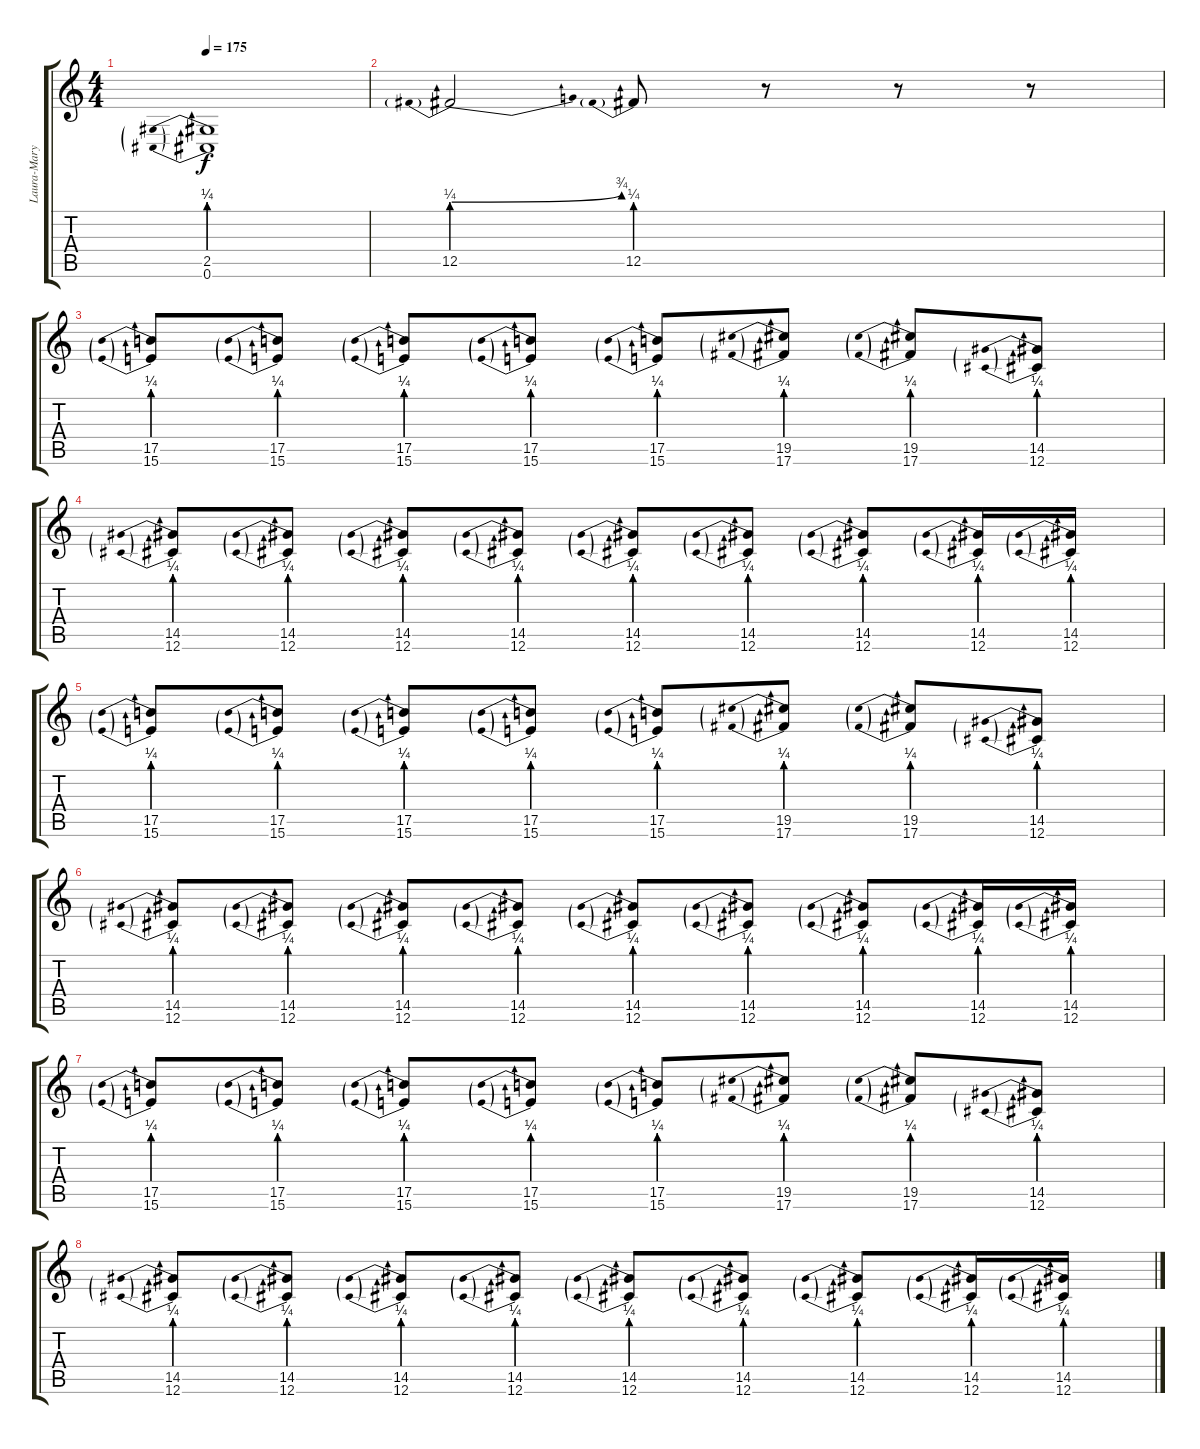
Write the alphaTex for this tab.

\track ("Laura-Mary Carter" "Laura-Mary") {instrument overdrivenguitar}
\staff {score tabs}
\tuning (Db4 Ab3 E3 B2 Gb2 Db2) {hide}
\ts (4 4)
\tempo 175
\clef g2
\ks c
(2.5{be (prebend 0 1 60 1)} 0.6{be (prebend 0 1 60 1)}).1{dy f} |
12.5{be (prebendbend 0 1 60 3)}.2 12.5{be (prebend 0 1 60 1)}.8 r.8 r.8 r.8 |
(17.5{be (prebend 0 1 60 1)} 15.6{be (prebend 0 1 60 1)}).8 (17.5{be (prebend 0 1 60 1)} 15.6{be (prebend 0 1 60 1)}).8 (17.5{be (prebend 0 1 60 1)} 15.6{be (prebend 0 1 60 1)}).8 (17.5{be (prebend 0 1 60 1)} 15.6{be (prebend 0 1 60 1)}).8 (17.5{be (prebend 0 1 60 1)} 15.6{be (prebend 0 1 60 1)}).8 (19.5{be (prebend 0 1 60 1)} 17.6{be (prebend 0 1 60 1)}).8 (19.5{be (prebend 0 1 60 1)} 17.6{be (prebend 0 1 60 1)}).8 (14.5{be (prebend 0 1 60 1)} 12.6{be (prebend 0 1 60 1)}).8 |
(14.5{be (prebend 0 1 60 1)} 12.6{be (prebend 0 1 60 1)}).8 (14.5{be (prebend 0 1 60 1)} 12.6{be (prebend 0 1 60 1)}).8 (14.5{be (prebend 0 1 60 1)} 12.6{be (prebend 0 1 60 1)}).8 (14.5{be (prebend 0 1 60 1)} 12.6{be (prebend 0 1 60 1)}).8 (14.5{be (prebend 0 1 60 1)} 12.6{be (prebend 0 1 60 1)}).8 (14.5{be (prebend 0 1 60 1)} 12.6{be (prebend 0 1 60 1)}).8 (14.5{be (prebend 0 1 60 1)} 12.6{be (prebend 0 1 60 1)}).8 (14.5{be (prebend 0 1 60 1)} 12.6{be (prebend 0 1 60 1)}).16 (14.5{be (prebend 0 1 60 1)} 12.6{be (prebend 0 1 60 1)}).16 |
(17.5{be (prebend 0 1 60 1)} 15.6{be (prebend 0 1 60 1)}).8 (17.5{be (prebend 0 1 60 1)} 15.6{be (prebend 0 1 60 1)}).8 (17.5{be (prebend 0 1 60 1)} 15.6{be (prebend 0 1 60 1)}).8 (17.5{be (prebend 0 1 60 1)} 15.6{be (prebend 0 1 60 1)}).8 (17.5{be (prebend 0 1 60 1)} 15.6{be (prebend 0 1 60 1)}).8 (19.5{be (prebend 0 1 60 1)} 17.6{be (prebend 0 1 60 1)}).8 (19.5{be (prebend 0 1 60 1)} 17.6{be (prebend 0 1 60 1)}).8 (14.5{be (prebend 0 1 60 1)} 12.6{be (prebend 0 1 60 1)}).8 |
(14.5{be (prebend 0 1 60 1)} 12.6{be (prebend 0 1 60 1)}).8 (14.5{be (prebend 0 1 60 1)} 12.6{be (prebend 0 1 60 1)}).8 (14.5{be (prebend 0 1 60 1)} 12.6{be (prebend 0 1 60 1)}).8 (14.5{be (prebend 0 1 60 1)} 12.6{be (prebend 0 1 60 1)}).8 (14.5{be (prebend 0 1 60 1)} 12.6{be (prebend 0 1 60 1)}).8 (14.5{be (prebend 0 1 60 1)} 12.6{be (prebend 0 1 60 1)}).8 (14.5{be (prebend 0 1 60 1)} 12.6{be (prebend 0 1 60 1)}).8 (14.5{be (prebend 0 1 60 1)} 12.6{be (prebend 0 1 60 1)}).16 (14.5{be (prebend 0 1 60 1)} 12.6{be (prebend 0 1 60 1)}).16 |
(17.5{be (prebend 0 1 60 1)} 15.6{be (prebend 0 1 60 1)}).8 (17.5{be (prebend 0 1 60 1)} 15.6{be (prebend 0 1 60 1)}).8 (17.5{be (prebend 0 1 60 1)} 15.6{be (prebend 0 1 60 1)}).8 (17.5{be (prebend 0 1 60 1)} 15.6{be (prebend 0 1 60 1)}).8 (17.5{be (prebend 0 1 60 1)} 15.6{be (prebend 0 1 60 1)}).8 (19.5{be (prebend 0 1 60 1)} 17.6{be (prebend 0 1 60 1)}).8 (19.5{be (prebend 0 1 60 1)} 17.6{be (prebend 0 1 60 1)}).8 (14.5{be (prebend 0 1 60 1)} 12.6{be (prebend 0 1 60 1)}).8 |
(14.5{be (prebend 0 1 60 1)} 12.6{be (prebend 0 1 60 1)}).8 (14.5{be (prebend 0 1 60 1)} 12.6{be (prebend 0 1 60 1)}).8 (14.5{be (prebend 0 1 60 1)} 12.6{be (prebend 0 1 60 1)}).8 (14.5{be (prebend 0 1 60 1)} 12.6{be (prebend 0 1 60 1)}).8 (14.5{be (prebend 0 1 60 1)} 12.6{be (prebend 0 1 60 1)}).8 (14.5{be (prebend 0 1 60 1)} 12.6{be (prebend 0 1 60 1)}).8 (14.5{be (prebend 0 1 60 1)} 12.6{be (prebend 0 1 60 1)}).8 (14.5{be (prebend 0 1 60 1)} 12.6{be (prebend 0 1 60 1)}).16 (14.5{be (prebend 0 1 60 1)} 12.6{be (prebend 0 1 60 1)}).16
